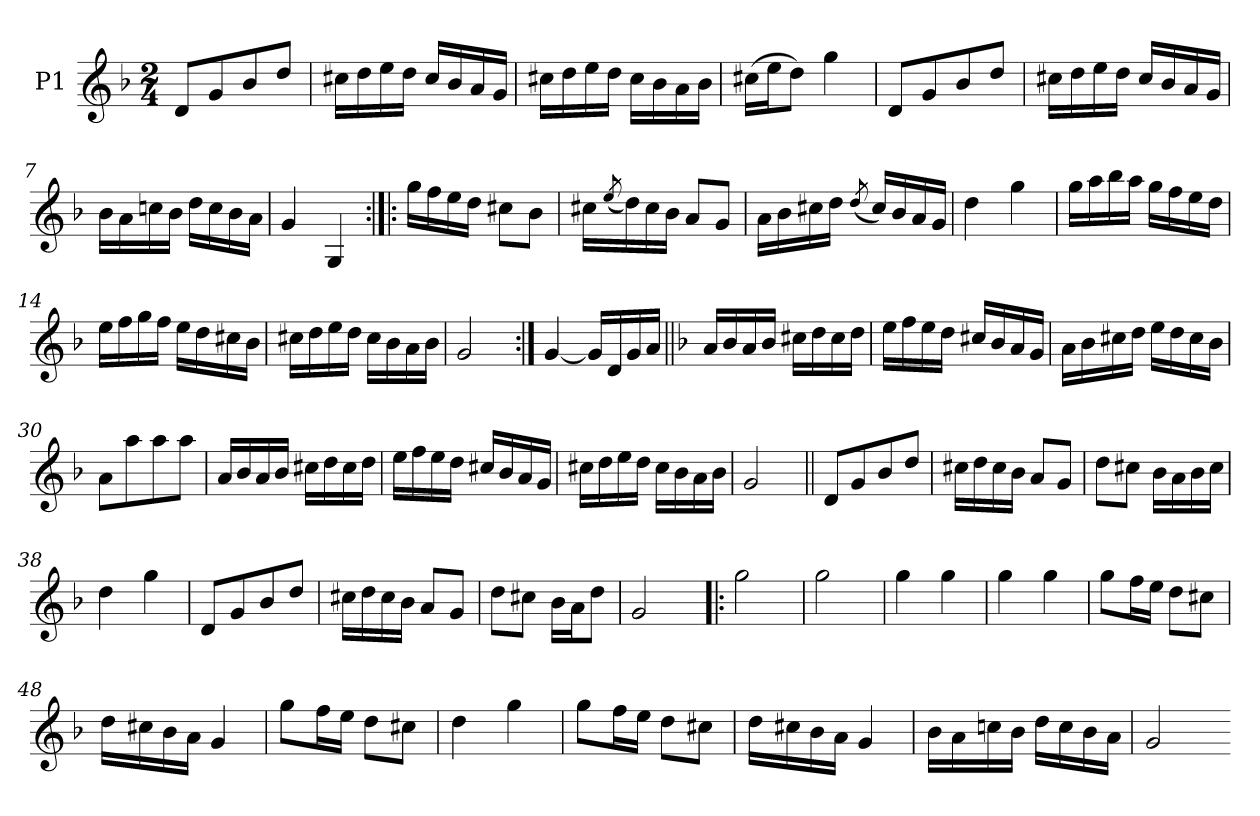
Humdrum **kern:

**kern
*part1
*staff1
*I"P1
*clefG2
*k[b-]
*G:dor
*M2/4
=1
8dL
8g
8b-
8ddJ
=2
16cc#XLL
16dd
16ee
16ddJJ
16cc#LL
16b-
16a
16gJJ
=3
16cc#XLL
16dd
16ee
16ddJJ
16cc#LL
16b-
16a
16b-JJ
=4
(16cc#XLL
16eeJ
8ddJ)
4gg
=5
8dL
8g
8b-
8ddJ
=6
16cc#XLL
16dd
16ee
16ddJJ
16cc#LL
16b-
16a
16gJJ
=7
16b-LL
16a
16ccn
16b-JJ
16ddLL
16cc
16b-
16aJJ
=8
4g
4G
=9:|!|:
16ggLL
16ff
16ee
16ddJJ
8cc#XL
8b-J
=10
16cc#XLL
(8qee/
16dd)
16cc#
16b-JJ
8aL
8gJ
=11
16aLL
16b-
16cc#X
16ddJJ
(8qdd/
16cc#LL)
16b-
16a
16gJJ
=12
4dd
4gg
=13
16ggLL
16aa
16bb-
16aaJJ
16ggLL
16ff
16ee
16ddJJ
=14
16eeLL
16ff
16gg
16ffJJ
16eeLL
16dd
16cc#X
16b-JJ
=15
16cc#XLL
16dd
16ee
16ddJJ
16cc#LL
16b-
16a
16b-JJ
=16
2g
=17:|!
[4g
16gLL]
16d
16g
16aJJ
=27||
*k[b-]
16aLL
16b-
16a
16b-JJ
16cc#XLL
16dd
16cc#
16ddJJ
=28
16eeLL
16ff
16ee
16ddJJ
16cc#XLL
16b-
16a
16gJJ
=29
16aLL
16b-
16cc#X
16ddJJ
16eeLL
16dd
16cc#
16b-JJ
=30
8aL
8aa
8aa
8aaJ
=31
16aLL
16b-
16a
16b-JJ
16cc#XLL
16dd
16cc#
16ddJJ
=32
16eeLL
16ff
16ee
16ddJJ
16cc#XLL
16b-
16a
16gJJ
=33
16cc#XLL
16dd
16ee
16ddJJ
16cc#LL
16b-
16a
16b-JJ
=34
2g
=35||
8dL
8g
8b-
8ddJ
=36
16cc#XLL
16dd
16cc#
16b-JJ
8aL
8gJ
=37
8ddL
8cc#XJ
16b-LL
16a
16b-
16cc#JJ
=38
4dd
4gg
=39
8dL
8g
8b-
8ddJ
=40
16cc#XLL
16dd
16cc#
16b-JJ
8aL
8gJ
=41
8ddL
8cc#XJ
16b-LL
16aJ
8ddJ
=42
2g
=43!|:
2gg
=44
2gg
=45
4gg
4gg
=46
4gg
4gg
=47
8ggL
16ffL
16eeJJ
8ddL
8cc#XJ
=48
16ddLL
16cc#X
16b-
16aJJ
4g
=49
8ggL
16ffL
16eeJJ
8ddL
8cc#XJ
=50
4dd
4gg
=51
8ggL
16ffL
16eeJJ
8ddL
8cc#XJ
=52
16ddLL
16cc#X
16b-
16aJJ
4g
=53
16b-LL
16a
16ccn
16b-JJ
16ddLL
16cc
16b-
16aJJ
=54
2g
=-
*-
